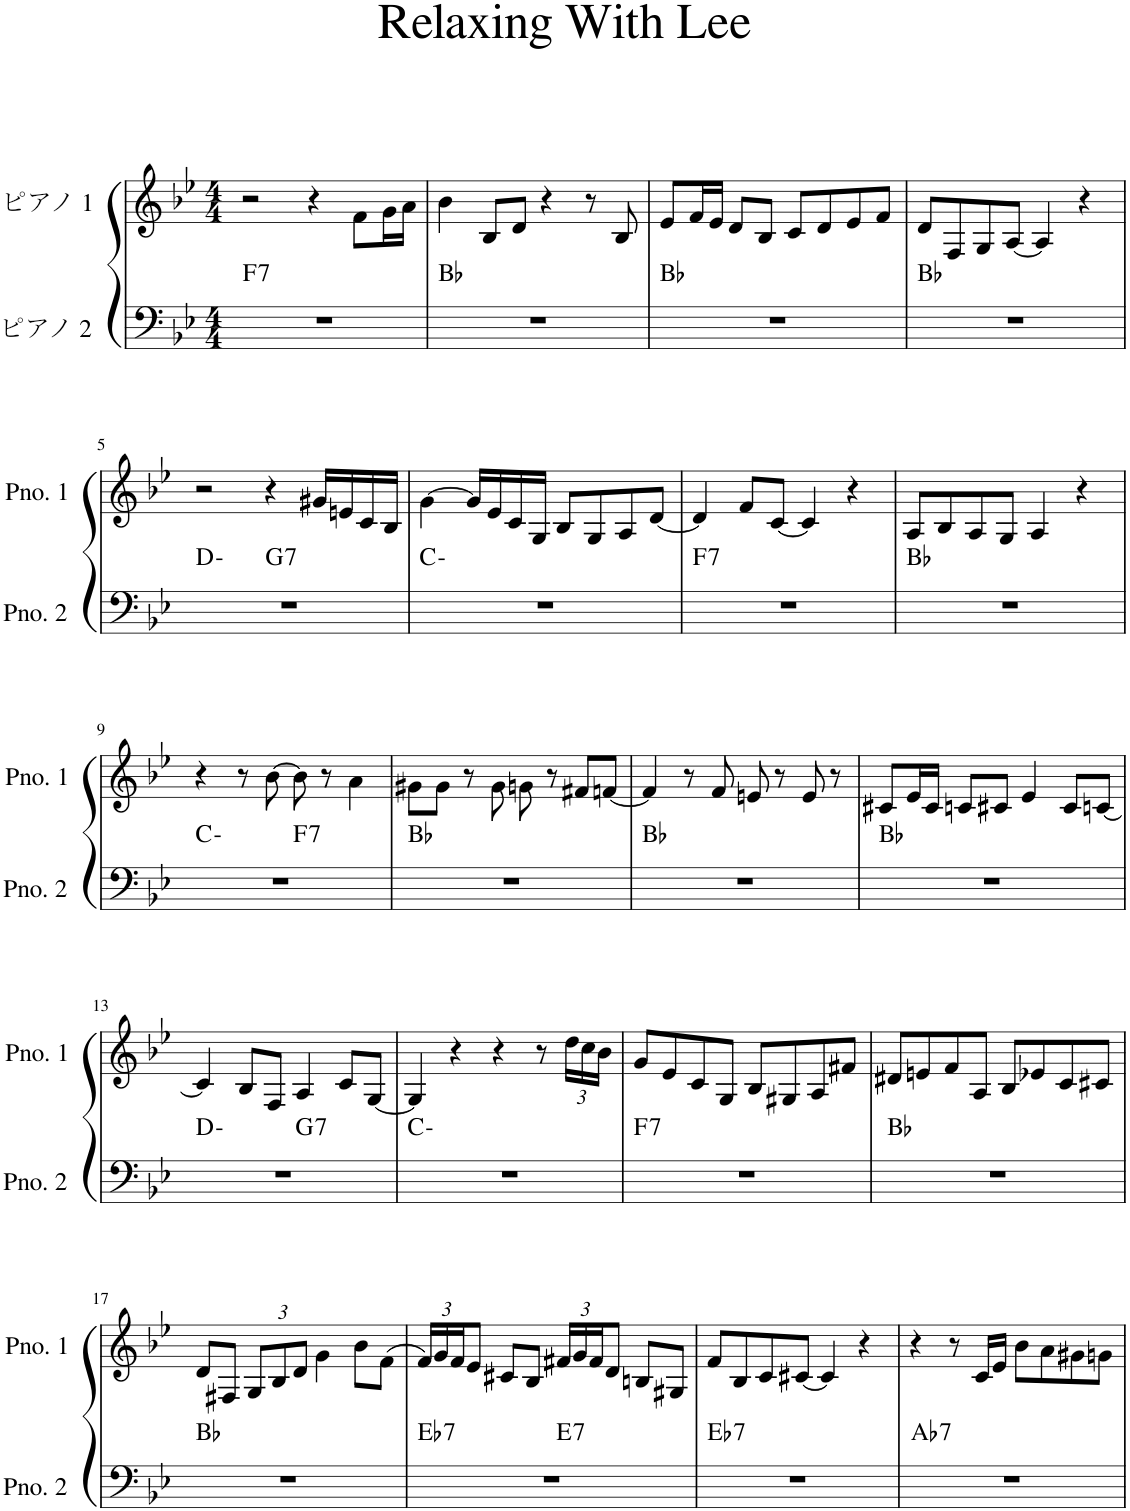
**kern	**harte	**kern
*part2	*part2	*part1
*staff2	*	*staff1
*I"ピアノ 2	*	*I"ピアノ 1
*clefF4	*	*clefG2
*k[b-e-]	*	*k[b-e-]
*M4/4	*	*M4/4
=1	=1	=1
!	!LO:H:kt=7	!
1r	F:7	2r
.	.	4r
.	.	8f\L
.	.	16g\L
.	.	16a\JJ
=2	=2	=2
1r	Bb:maj	4b-\
.	.	8B-/L
.	.	8d/J
.	.	4r
.	.	8r
.	.	8B-/
=3	=3	=3
1r	Bb:maj	8e-/L
.	.	16f/L
.	.	16e-/JJ
.	.	8d/L
.	.	8B-/J
.	.	8c/L
.	.	8d/
.	.	8e-/
.	.	8f/J
=4	=4	=4
1r	Bb:maj	8d/L
.	.	8F/
.	.	8G/
.	.	[8A/J
.	.	4A/]
.	.	4r
!!LO:LB:g=z
=5	=5	=5
*^	*	*
1r	2ryy	D:min	2r
!	!	!LO:H:kt=7	!
.	2ryy	G:7	4r
.	.	.	16g#X/LL
.	.	.	16en/
.	.	.	16c/
.	.	.	16B-/JJ
*v	*v	*	*
=6	=6	=6
1r	C:min	[4g\
.	.	16g/LL]
.	.	16e-/
.	.	16c/
.	.	16G/JJ
.	.	8B-/L
.	.	8G/
.	.	8A/
.	.	[8d/J
=7	=7	=7
!	!LO:H:kt=7	!
1r	F:7	4d/]
.	.	8f/L
.	.	[8c/J
.	.	4c/]
.	.	4r
=8	=8	=8
1r	Bb:maj	8A/L
.	.	8B-/
.	.	8A/
.	.	8G/J
.	.	4A/
.	.	4r
!!LO:LB:g=z
=9	=9	=9
*^	*	*
1r	2ryy	C:min	4r
.	.	.	8r
.	.	.	[8b-\
!	!	!LO:H:kt=7	!
.	2ryy	F:7	8b-\]
.	.	.	8r
.	.	.	4a\
*v	*v	*	*
=10	=10	=10
1r	Bb:maj	8g#X\L
.	.	8g#\J
.	.	8r
.	.	8g#\
.	.	8gn\
.	.	8r
.	.	8f#X/L
.	.	[8fn/J
=11	=11	=11
1r	Bb:maj	4f/]
.	.	8r
.	.	8f/
.	.	8en/
.	.	8r
.	.	8e/
.	.	8r
=12	=12	=12
1r	Bb:maj	8c#X/L
.	.	16e-/L
.	.	16c#/JJ
.	.	8cn/L
.	.	8c#X/J
.	.	4e-/
.	.	8c#/L
.	.	[8cn/J
!!LO:LB:g=z
=13	=13	=13
*^	*	*
1r	2ryy	D:min	4c/]
.	.	.	8B-/L
.	.	.	8F/J
!	!	!LO:H:kt=7	!
.	2ryy	G:7	4A/
.	.	.	8c/L
.	.	.	[8G/J
*v	*v	*	*
=14	=14	=14
1r	C:min	4G/]
.	.	4r
.	.	4r
.	.	8r
*	*	*Xbrackettup
.	.	24dd\LL
.	.	24cc\
.	.	24b-\JJ
=15	=15	=15
!	!LO:H:kt=7	!
1r	F:7	8g/L
.	.	8e-/
.	.	8c/
.	.	8G/J
.	.	8B-/L
.	.	8G#X/
.	.	8A/
.	.	8f#X/J
=16	=16	=16
1r	Bb:maj	8d#X/L
.	.	8en/
.	.	8f/
.	.	8A/J
.	.	8B-/L
.	.	8e-X/
.	.	8c/
.	.	8c#X/J
!!LO:LB:g=z
=17	=17	=17
1r	Bb:maj	8d/L
.	.	8F#X/J
.	.	12G/L
.	.	12B-/
.	.	12d/J
.	.	4g\
.	.	8b-\L
.	.	(8f\J
=18	=18	=18
!	!LO:H:kt=7	!
*^	*	*
1r	2ryy	Eb:7	24f/LL)
.	.	.	24g/
.	.	.	24f/J
.	.	.	8e-/J
.	.	.	8c#X/L
.	.	.	8B-/J
!	!	!LO:H:kt=7	!
.	2ryy	E:7	24f#X/LL
.	.	.	24g/
.	.	.	24f#/J
.	.	.	8d/J
.	.	.	8Bn/L
.	.	.	8G#X/J
=19	=19	=19	=19
!	!	!LO:H:kt=7	!
*v	*v	*	*
1r	Eb:7	8f/L
.	.	8B-/
.	.	8c/
.	.	[8c#X/J
.	.	4c#/]
.	.	4r
=20	=20	=20
!	!LO:H:kt=7	!
1r	Ab:7	4r
.	.	8r
.	.	16c/LL
.	.	16e-/JJ
.	.	8b-\L
.	.	8a\
.	.	8g#X\
.	.	8gn\J
=	=	=
*-	*-	*-
